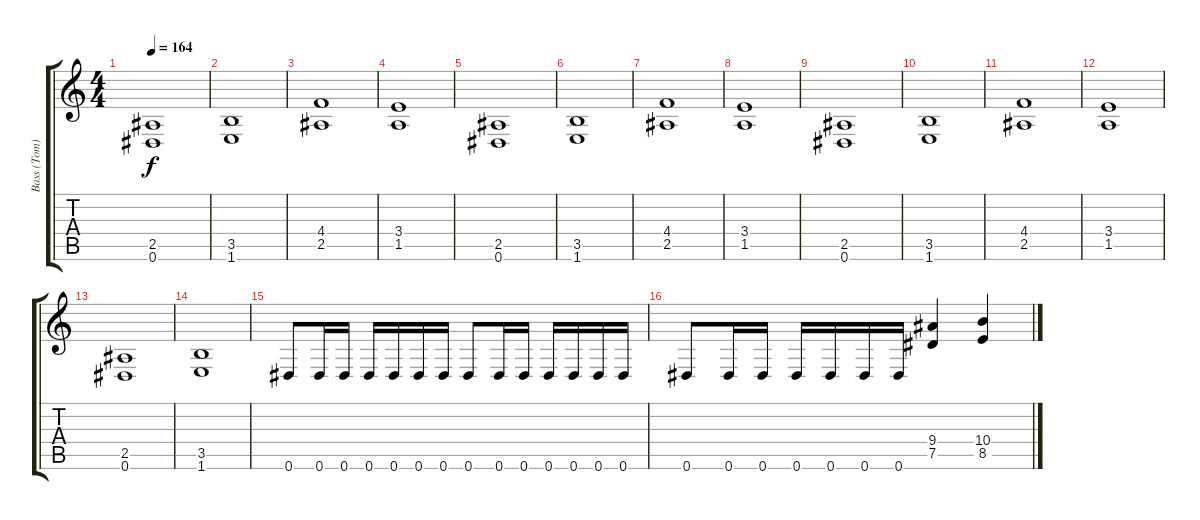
\track ("Bass (Tom)" "Bass (Tom)") {instrument electricbasspick}
\staff {score tabs}
\tuning (Eb4 Bb3 Gb3 Db3 Ab2 Eb2) {hide}
\ts (4 4)
\tempo 164
\clef g2
\ks c
(2.5 0.6).1{dy f} |
(3.5 1.6).1 |
(4.4 2.5).1 |
(3.4 1.5).1 |
(2.5 0.6).1 |
(3.5 1.6).1 |
(4.4 2.5).1 |
(3.4 1.5).1 |
(2.5 0.6).1 |
(3.5 1.6).1 |
(4.4 2.5).1 |
(3.4 1.5).1 |
(2.5 0.6).1 |
(3.5 1.6).1 |
0.6.8 0.6.16 0.6.16 0.6.16 0.6.16 0.6.16 0.6.16 0.6.8 0.6.16 0.6.16 0.6.16 0.6.16 0.6.16 0.6.16 |
0.6.8 0.6.16 0.6.16 0.6.16 0.6.16 0.6.16 0.6.16 (9.4 7.5).4 (10.4 8.5).4
